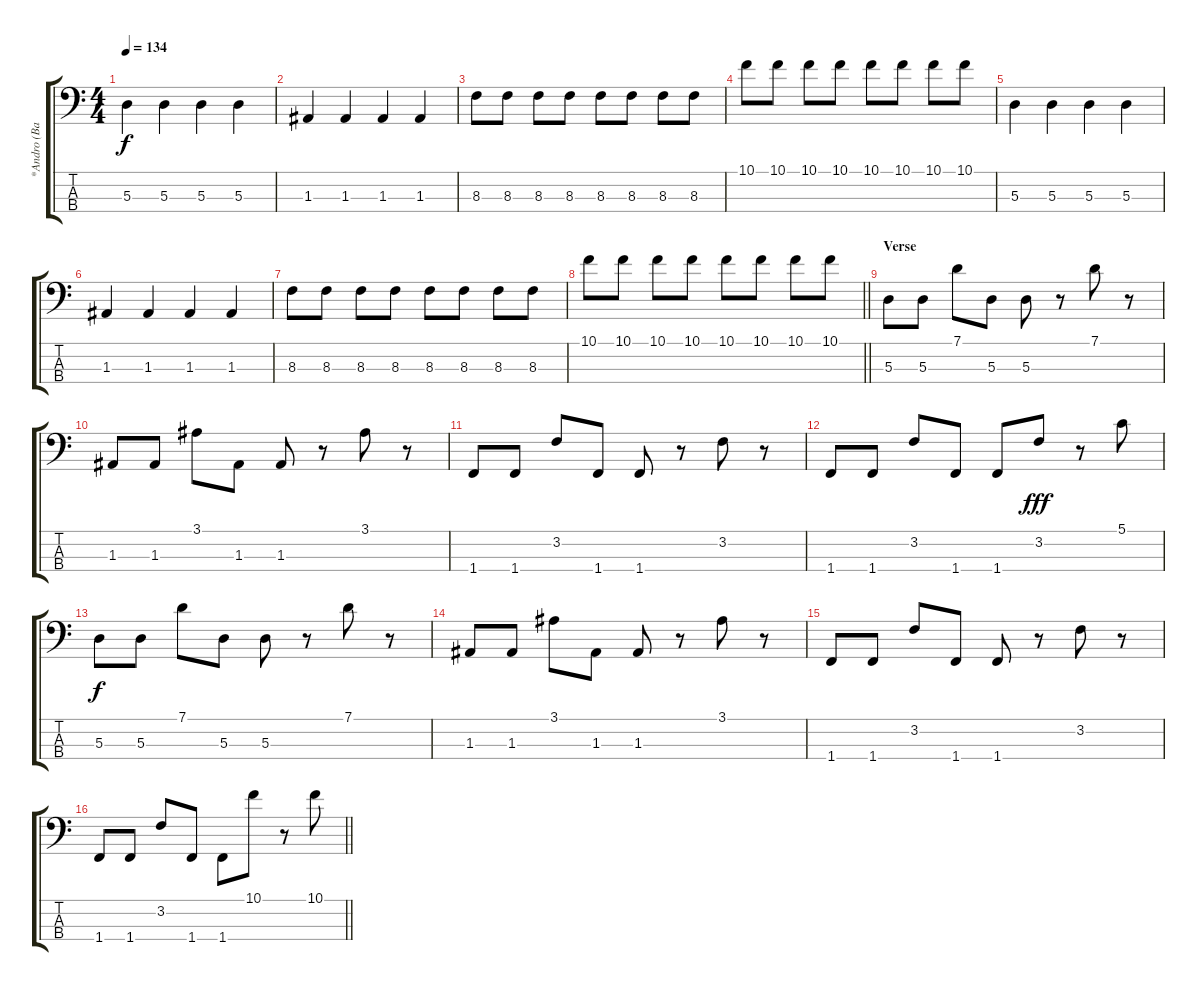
\track ("*Andro (Bassist)" "*Andro (Ba") {instrument electricbassfinger}
\staff {score tabs}
\tuning (G2 D2 A1 E1) {hide}
\ts (4 4)
\section ("" "")
\tempo 134
\clef f4
\ks c
5.3.4{dy f} 5.3.4 5.3.4 5.3.4 |
1.3.4 1.3.4 1.3.4 1.3.4 |
8.3.8 8.3.8 8.3.8 8.3.8 8.3.8 8.3.8 8.3.8 8.3.8 |
10.1.8 10.1.8 10.1.8 10.1.8 10.1.8 10.1.8 10.1.8 10.1.8 |
5.3.4 5.3.4 5.3.4 5.3.4 |
1.3.4 1.3.4 1.3.4 1.3.4 |
8.3.8 8.3.8 8.3.8 8.3.8 8.3.8 8.3.8 8.3.8 8.3.8 |
\barLineRight lightlight
10.1.8 10.1.8 10.1.8 10.1.8 10.1.8 10.1.8 10.1.8 10.1.8 |
\section ("" "Verse")
5.3.8 5.3.8 7.1.8 5.3.8 5.3.8 r.8 7.1.8 r.8 |
1.3.8 1.3.8 3.1.8 1.3.8 1.3.8 r.8 3.1.8 r.8 |
1.4.8 1.4.8 3.2.8 1.4.8 1.4.8 r.8 3.2.8 r.8 |
1.4.8 1.4.8 3.2.8 1.4.8 1.4.8 3.2.8{dy fff} r.8 5.1.8 |
5.3.8{dy f} 5.3.8 7.1.8 5.3.8 5.3.8 r.8 7.1.8 r.8 |
1.3.8 1.3.8 3.1.8 1.3.8 1.3.8 r.8 3.1.8 r.8 |
1.4.8 1.4.8 3.2.8 1.4.8 1.4.8 r.8 3.2.8 r.8 |
\barLineRight lightlight
1.4.8 1.4.8 3.2.8 1.4.8 1.4.8 10.1.8 r.8 10.1.8
